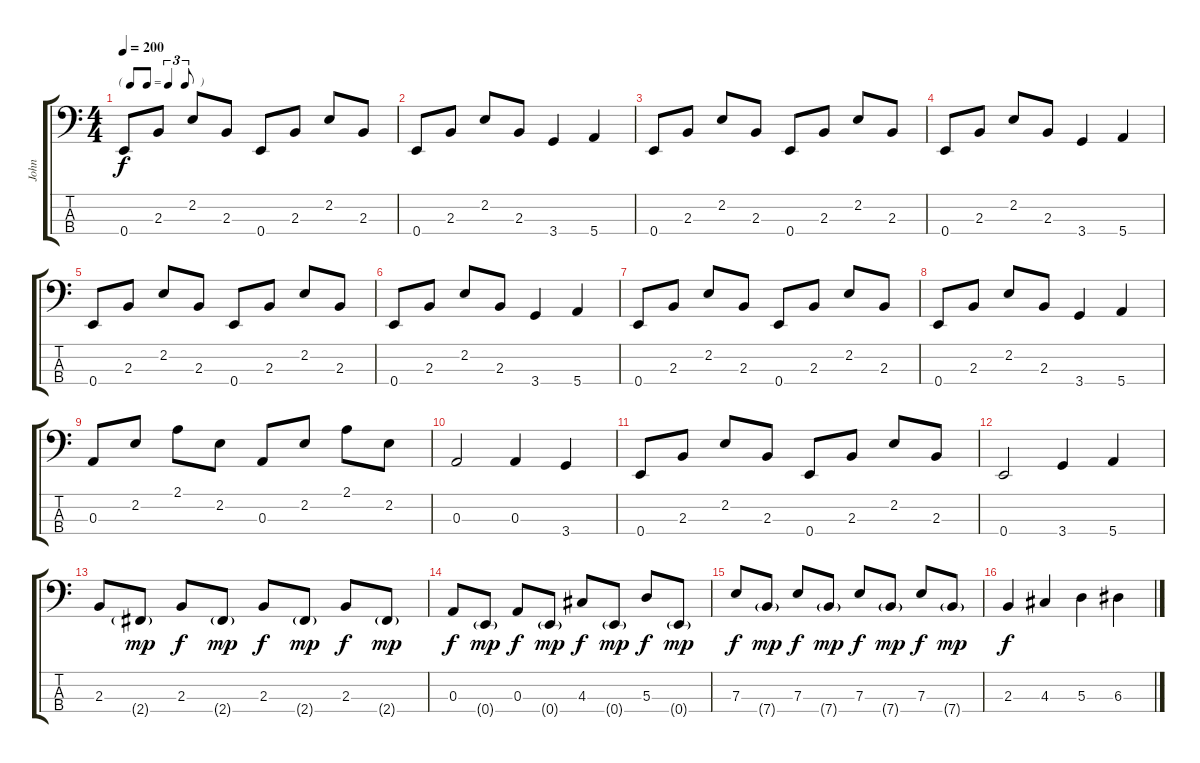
\track ("John" "John") {instrument electricbassfinger}
\staff {score tabs}
\tuning (G2 D2 A1 E1) {hide}
\ts (4 4)
\tf triplet8th
\tempo 200
\clef f4
\ks c
0.4.8{dy f} 2.3.8 2.2.8 2.3.8 0.4.8 2.3.8 2.2.8 2.3.8 |
0.4.8 2.3.8 2.2.8 2.3.8 3.4.4 5.4.4 |
0.4.8 2.3.8 2.2.8 2.3.8 0.4.8 2.3.8 2.2.8 2.3.8 |
0.4.8 2.3.8 2.2.8 2.3.8 3.4.4 5.4.4 |
0.4.8 2.3.8 2.2.8 2.3.8 0.4.8 2.3.8 2.2.8 2.3.8 |
0.4.8 2.3.8 2.2.8 2.3.8 3.4.4 5.4.4 |
0.4.8 2.3.8 2.2.8 2.3.8 0.4.8 2.3.8 2.2.8 2.3.8 |
0.4.8 2.3.8 2.2.8 2.3.8 3.4.4 5.4.4 |
0.3.8 2.2.8 2.1.8 2.2.8 0.3.8 2.2.8 2.1.8 2.2.8 |
0.3.2 0.3.4 3.4.4 |
0.4.8 2.3.8 2.2.8 2.3.8 0.4.8 2.3.8 2.2.8 2.3.8 |
0.4.2 3.4.4 5.4.4 |
2.3.8 2.4{g}.8{dy mp} 2.3.8{dy f} 2.4{g}.8{dy mp} 2.3.8{dy f} 2.4{g}.8{dy mp} 2.3.8{dy f} 2.4{g}.8{dy mp} |
0.3.8{dy f} 0.4{g}.8{dy mp} 0.3.8{dy f} 0.4{g}.8{dy mp} 4.3.8{dy f} 0.4{g}.8{dy mp} 5.3.8{dy f} 0.4{g}.8{dy mp} |
7.3.8{dy f} 7.4{g}.8{dy mp} 7.3.8{dy f} 7.4{g}.8{dy mp} 7.3.8{dy f} 7.4{g}.8{dy mp} 7.3.8{dy f} 7.4{g}.8{dy mp} |
2.3.4{dy f} 4.3.4 5.3.4 6.3.4
